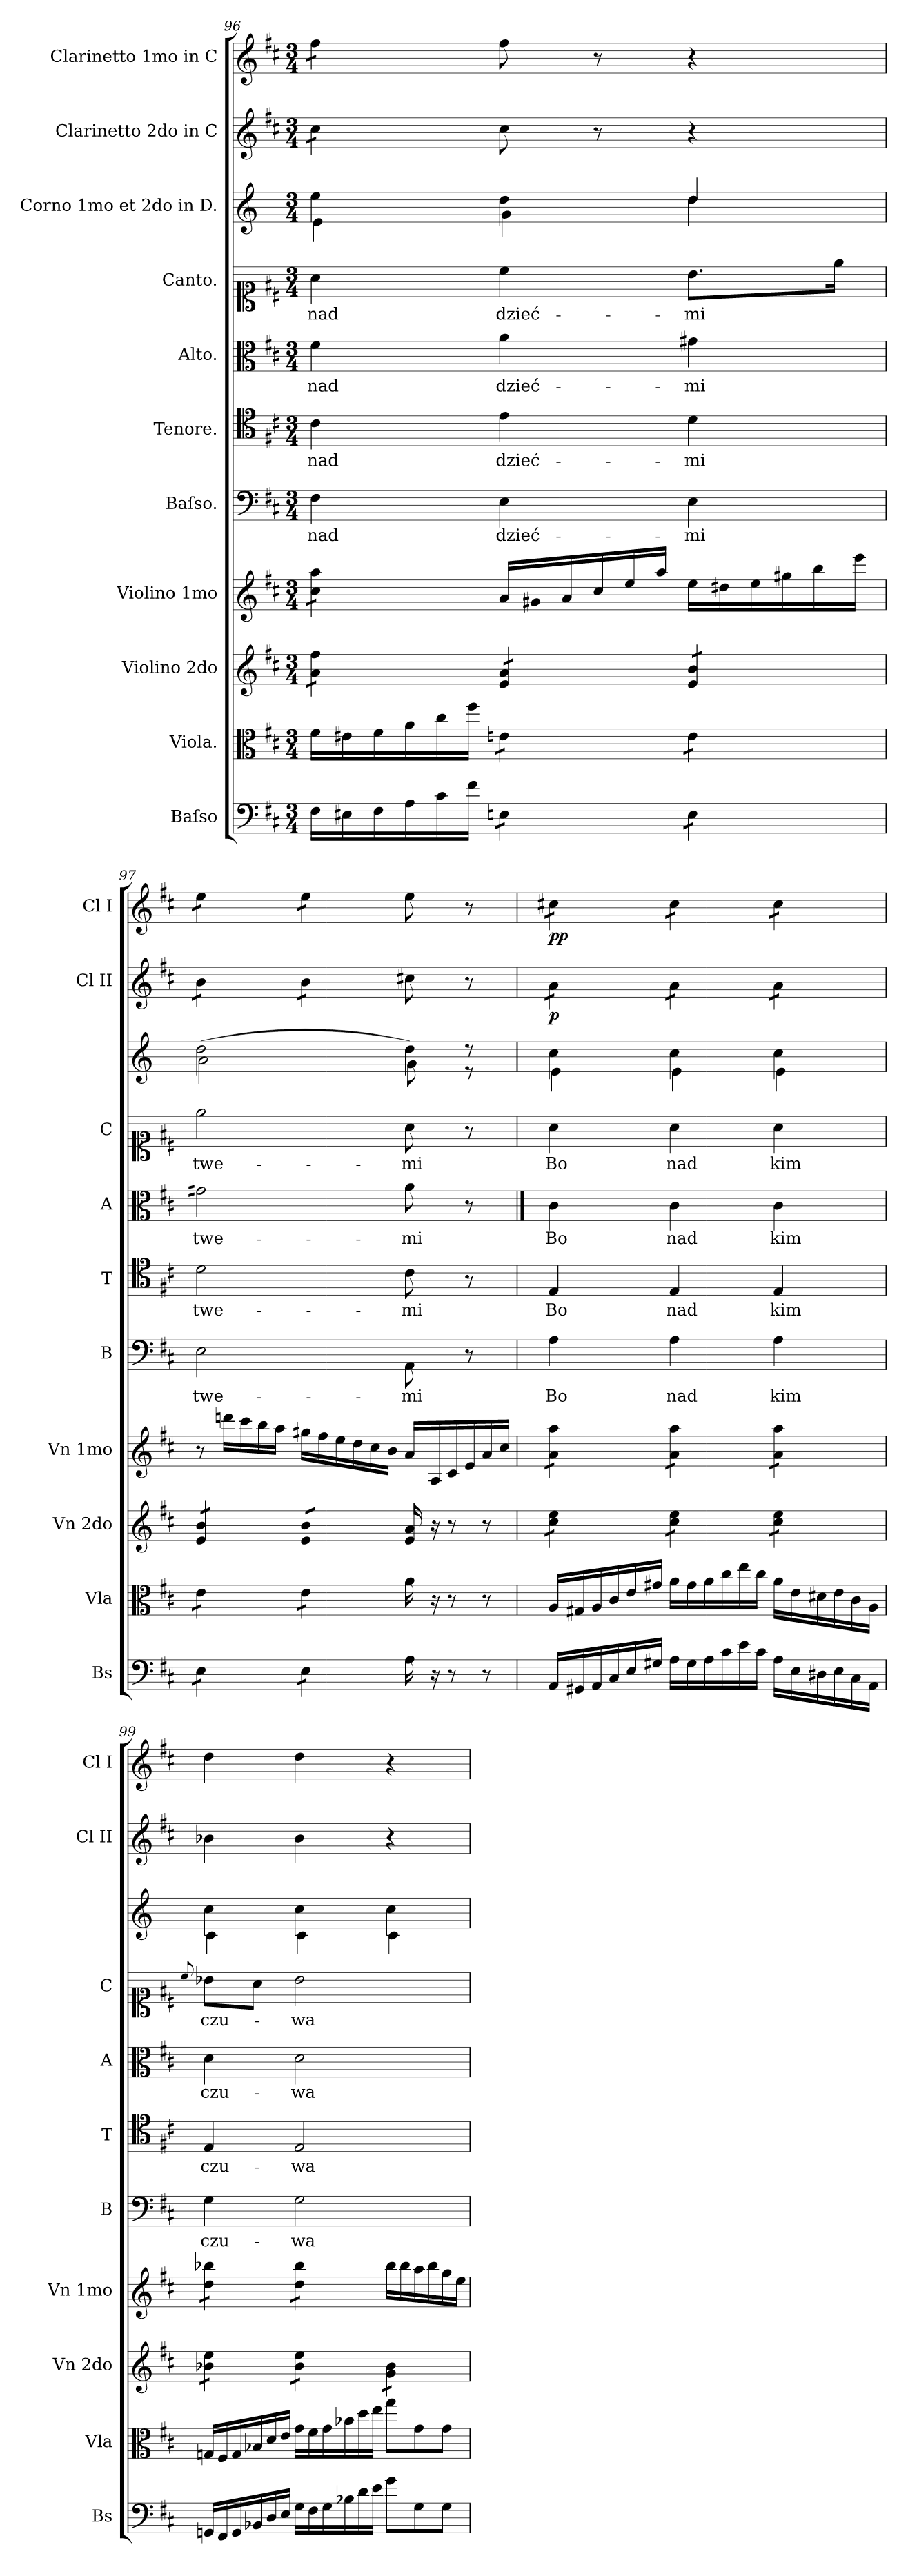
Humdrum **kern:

**kern	**kern	**kern	**kern	**kern	**text	**kern	**text	**kern	**text	**kern	**text	**kern	**kern	**dynam	**kern	**dynam
*part11	*part10	*part9	*part8	*part7	*part7	*part6	*part6	*part5	*part5	*part4	*part4	*part3	*part2	*part2	*part1	*part1
*staff11	*staff10	*staff9	*staff8	*staff7	*staff7	*staff6	*staff6	*staff5	*staff5	*staff4	*staff4	*staff3	*staff2	*staff2	*staff1	*staff1
*I"Baſso	*I"Viola.	*I"Violino 2do	*I"Violino 1mo	*I"Baſso.	*	*I"Tenore.	*	*I"Alto.	*	*I"Canto.	*	*I"Corno 1mo et 2do in D.	*I"Clarinetto 2do in C	*	*I"Clarinetto 1mo in C	*
*I'Bs	*I'Vla	*I'Vn 2do	*I'Vn 1mo	*I'B	*	*I'T	*	*I'A	*	*I'C	*	*	*I'Cl II	*	*I'Cl I	*
*clefF4	*clefC3	*clefG2	*clefG2	*clefF4	*	*clefC4	*	*clefC3	*	*clefC1	*	*clefG2	*clefG2	*	*clefG2	*
*	*	*	*	*	*	*	*	*	*	*	*	*ITrd-1c-2	*	*	*	*
*k[f#c#]	*k[f#c#]	*k[f#c#]	*k[f#c#]	*k[f#c#]	*	*k[f#c#]	*	*k[f#c#]	*	*k[f#c#]	*	*k[f#c#]	*k[f#c#]	*	*k[f#c#]	*
*D:	*D:	*D:	*D:	*D:	*	*D:	*	*D:	*	*D:	*	*	*D:	*	*D:	*
*M3/4	*M3/4	*M3/4	*M3/4	*M3/4	*	*M3/4	*	*M3/4	*	*M3/4	*	*M3/4	*M3/4	*	*M3/4	*
*Xtuplet	*Xtuplet	*	*	*	*	*	*	*	*	*	*	*	*	*	*	*
=96	=96	=96	=96	=96	=96	=96	=96	=96	=96	=96	=96	=96	=96	=96	=96	=96
*	*	*	*	*	*	*	*	*	*	*	*	*^	*	*	*	*
*	*	*tremolo	*	*	*	*	*	*	*	*	*	*	*	*	*	*	*
*	*	*	*tremolo	*	*	*	*	*	*	*	*	*	*	*	*	*	*
*	*	*	*	*	*	*	*	*	*	*	*	*	*	*tremolo	*	*	*
*	*	*	*	*	*	*	*	*	*	*	*	*	*	*	*	*tremolo	*
24F#\LL	24f#\LL	8a\ 8ff#\L	8cc#\ 8aa\L	4F#\	nad	4c#\	nad	4f#\	nad	4a\	nad	4ff#\	4f#\	8cc#\L	.	8ff#\L	.
24E#X\	24e#X\	.	.	.	.	.	.	.	.	.	.	.	.	.	.	.	.
24F#\	24f#\	.	.	.	.	.	.	.	.	.	.	.	.	.	.	.	.
24A\	24a\	8a\ 8ff#\J	8cc#\ 8aa\J	.	.	.	.	.	.	.	.	.	.	8cc#\J	.	8ff#\J	.
*	*	*	*	*	*	*	*	*	*	*	*	*	*	*	*	*Xtremolo	*
*	*	*	*	*	*	*	*	*	*	*	*	*	*	*Xtremolo	*	*	*
*	*	*	*Xtremolo	*	*	*	*	*	*	*	*	*	*	*	*	*	*
24c#\	24cc#\	.	.	.	.	.	.	.	.	.	.	.	.	.	.	.	.
24f#\JJ	24ff#\JJ	.	.	.	.	.	.	.	.	.	.	.	.	.	.	.	.
*	*	*	*Xtuplet	*	*	*	*	*	*	*	*	*	*	*	*	*	*
*tremolo	*	*	*	*	*	*	*	*	*	*	*	*	*	*	*	*	*
*	*tremolo	*	*	*	*	*	*	*	*	*	*	*	*	*	*	*	*
8En\L	8en\L	8e/ 8a/L	24a/LL	4E\	dzieć-	4e\	dzieć-	4a\	dzieć-	4cc#\	dzieć-	4ee\	4a\	8cc#\	.	8ff#\	.
.	.	.	24g#X/	.	.	.	.	.	.	.	.	.	.	.	.	.	.
.	.	.	24a/	.	.	.	.	.	.	.	.	.	.	.	.	.	.
8En\J	8en\J	8e/ 8a/J	24cc#\	.	.	.	.	.	.	.	.	.	.	8r	.	8r	.
.	.	.	24ee\	.	.	.	.	.	.	.	.	.	.	.	.	.	.
.	.	.	24aa\JJ	.	.	.	.	.	.	.	.	.	.	.	.	.	.
8E\L	8e\L	8e/ 8b/L	24ee\LL	4E\	-mi	4d\	-mi	4g#X\	-mi	8.b\L	-mi	4ee/	4ee\	4r	.	4r	.
.	.	.	24dd#X\	.	.	.	.	.	.	.	.	.	.	.	.	.	.
.	.	.	24ee\	.	.	.	.	.	.	.	.	.	.	.	.	.	.
8E\J	8e\J	8e/ 8b/J	24gg#X\	.	.	.	.	.	.	.	.	.	.	.	.	.	.
.	.	.	24bb\	.	.	.	.	.	.	.	.	.	.	.	.	.	.
.	.	.	.	.	.	.	.	.	.	16ee\Jk	.	.	.	.	.	.	.
.	.	.	24eee\JJ	.	.	.	.	.	.	.	.	.	.	.	.	.	.
=97	=97	=97	=97	=97	=97	=97	=97	=97	=97	=97	=97	=97	=97	=97	=97	=97	=97
*	*	*	*	*	*	*	*	*	*	*	*	*	*	*tremolo	*	*	*
*	*	*	*	*	*	*	*	*	*	*	*	*	*	*	*	*tremolo	*
8E\L	8e\L	8e/ 8b/L	12r	2E\	twe-	2d\	twe-	2g#X\	twe-	2ee\	twe-	(>2ee\	2b\	8b\L	.	8ee\L	.
.	.	.	24dddn\LL	.	.	.	.	.	.	.	.	.	.	.	.	.	.
8E\J	8e\J	8e/ 8b/J	24ccc#\	.	.	.	.	.	.	.	.	.	.	8b\J	.	8ee\J	.
.	.	.	24bb\	.	.	.	.	.	.	.	.	.	.	.	.	.	.
.	.	.	24aa\JJ	.	.	.	.	.	.	.	.	.	.	.	.	.	.
8E\L	8e\L	8e/ 8b/L	24gg#X\LL	.	.	.	.	.	.	.	.	.	.	8b\L	.	8ee\L	.
.	.	.	24ff#\	.	.	.	.	.	.	.	.	.	.	.	.	.	.
.	.	.	24ee\	.	.	.	.	.	.	.	.	.	.	.	.	.	.
8E\J	8e\J	8e/ 8b/J	24dd\	.	.	.	.	.	.	.	.	.	.	8b\J	.	8ee\J	.
*	*	*	*	*	*	*	*	*	*	*	*	*	*	*	*	*Xtremolo	*
*	*	*	*	*	*	*	*	*	*	*	*	*	*	*Xtremolo	*	*	*
*	*	*Xtremolo	*	*	*	*	*	*	*	*	*	*	*	*	*	*	*
*	*Xtremolo	*	*	*	*	*	*	*	*	*	*	*	*	*	*	*	*
*Xtremolo	*	*	*	*	*	*	*	*	*	*	*	*	*	*	*	*	*
.	.	.	24cc#\	.	.	.	.	.	.	.	.	.	.	.	.	.	.
.	.	.	24b\JJ	.	.	.	.	.	.	.	.	.	.	.	.	.	.
*	*	*Xtuplet	*	*	*	*	*	*	*	*	*	*	*	*	*	*	*
!	!	!	!	!	!	!	!	!	!	!	!	!LO:N:vis=4	!	!	!	!	!
24A\	24a\	24e/ 24a/	24a/LL	8AA\	-mi	8c#\	-mi	8a\	-mi	8a\	-mi	8ee\)	8a\	8cc#X\	.	8ee\	.
24r	24r	24r	24A/	.	.	.	.	.	.	.	.	.	.	.	.	.	.
12r	12r	12r	24c#/	.	.	.	.	.	.	.	.	.	.	.	.	.	.
.	.	.	24e/	8r	.	8r	.	8r	.	8r	.	8r	8r	8r	.	8r	.
12r	12r	12r	24a/	.	.	.	.	.	.	.	.	.	.	.	.	.	.
.	.	.	24cc#/JJ	.	.	.	.	.	.	.	.	.	.	.	.	.	.
=98	=98	=98	=98	=98	=98	=98	=98	==98	=98	=98	=98	=98	=98	=98	=98	=98	=98
*	*	*tremolo	*	*	*	*	*	*	*	*	*	*	*	*	*	*	*
*	*	*	*tremolo	*	*	*	*	*	*	*	*	*	*	*	*	*	*
*	*	*	*	*	*	*	*	*	*	*	*	*	*	*tremolo	*	*	*
*	*	*	*	*	*	*	*	*	*	*	*	*	*	*	*	*tremolo	*
24AA/LL	24A/LL	8cc#\ 8ee\L	8a\ 8aa\L	4A\	Bo	4E/	Bo	4c#\	Bo	4a\	Bo	4dd\	4f#\	8a\L	p	8cc#X\L	pp
24GG#X/	24G#X/	.	.	.	.	.	.	.	.	.	.	.	.	.	.	.	.
24AA/	24A/	.	.	.	.	.	.	.	.	.	.	.	.	.	.	.	.
24C#/	24c#/	8cc#\ 8ee\J	8a\ 8aa\J	.	.	.	.	.	.	.	.	.	.	8a\J	.	8cc#X\J	.
24E/	24e/	.	.	.	.	.	.	.	.	.	.	.	.	.	.	.	.
24G#X/JJ	24g#X/JJ	.	.	.	.	.	.	.	.	.	.	.	.	.	.	.	.
24A\LL	24a\LL	8cc#\ 8ee\L	8a\ 8aa\L	4A\	nad	4E/	nad	4c#\	nad	4a\	nad	4dd\	4f#\	8a\L	.	8cc#\L	.
24G#\	24g#\	.	.	.	.	.	.	.	.	.	.	.	.	.	.	.	.
24A\	24a\	.	.	.	.	.	.	.	.	.	.	.	.	.	.	.	.
24c#\	24cc#\	8cc#\ 8ee\J	8a\ 8aa\J	.	.	.	.	.	.	.	.	.	.	8a\J	.	8cc#\J	.
24e\	24ee\	.	.	.	.	.	.	.	.	.	.	.	.	.	.	.	.
24c#\JJ	24cc#\JJ	.	.	.	.	.	.	.	.	.	.	.	.	.	.	.	.
24A\LL	24a\LL	8cc#\ 8ee\L	8a\ 8aa\L	4A\	kim	4E/	kim	4c#\	kim	4a\	kim	4dd\	4f#\	8a\L	.	8cc#\L	.
24E\	24e\	.	.	.	.	.	.	.	.	.	.	.	.	.	.	.	.
24D#X\	24d#X\	.	.	.	.	.	.	.	.	.	.	.	.	.	.	.	.
24E\	24e\	8cc#\ 8ee\J	8a\ 8aa\J	.	.	.	.	.	.	.	.	.	.	8a\J	.	8cc#\J	.
*	*	*	*	*	*	*	*	*	*	*	*	*	*	*	*	*Xtremolo	*
*	*	*	*	*	*	*	*	*	*	*	*	*	*	*Xtremolo	*	*	*
24C#\	24c#\	.	.	.	.	.	.	.	.	.	.	.	.	.	.	.	.
24AA\JJ	24A\JJ	.	.	.	.	.	.	.	.	.	.	.	.	.	.	.	.
=99	=99	=99	=99	=99	=99	=99	=99	=99	=99	=99	=99	=99	=99	=99	=99	=99	=99
.	.	.	.	.	.	.	.	.	.	8qqcc#/	.	.	.	.	.	.	.
24GGn/LL	24Gn/LL	8b-X\ 8ee\L	8dd\ 8bb-X\L	4G\	czu-	4E/	czu-	4d\	czu-	8b-X\L	czu-	4dd\	4d\	4b-X\	.	4dd\	.
24FF#/	24F#/	.	.	.	.	.	.	.	.	.	.	.	.	.	.	.	.
24GG/	24G/	.	.	.	.	.	.	.	.	.	.	.	.	.	.	.	.
24BB-X/	24B-X/	8b-X\ 8ee\J	8dd\ 8bb-X\J	.	.	.	.	.	.	8a\J	.	.	.	.	.	.	.
24D/	24d/	.	.	.	.	.	.	.	.	.	.	.	.	.	.	.	.
24E/JJ	24e/JJ	.	.	.	.	.	.	.	.	.	.	.	.	.	.	.	.
24G\LL	24g\LL	8b-\ 8ee\L	8dd\ 8bb-\L	2G\	-wa	2E/	-wa	2d\	-wa	2b-\	-wa	4dd\	4d\	4b-\	.	4dd\	.
24F#\	24f#\	.	.	.	.	.	.	.	.	.	.	.	.	.	.	.	.
24G\	24g\	.	.	.	.	.	.	.	.	.	.	.	.	.	.	.	.
24B-X\	24b-X\	8b-\ 8ee\J	8dd\ 8bb-\J	.	.	.	.	.	.	.	.	.	.	.	.	.	.
*	*	*	*Xtremolo	*	*	*	*	*	*	*	*	*	*	*	*	*	*
24d\	24dd\	.	.	.	.	.	.	.	.	.	.	.	.	.	.	.	.
24e\JJ	24ee\JJ	.	.	.	.	.	.	.	.	.	.	.	.	.	.	.	.
12g\L	12gg\L	8g\ 8b-\L	24bb-\LL	.	.	.	.	.	.	.	.	4dd\	4d\	4r	.	4r	.
.	.	.	24bb-\	.	.	.	.	.	.	.	.	.	.	.	.	.	.
12G\	12g\	.	24aa\	.	.	.	.	.	.	.	.	.	.	.	.	.	.
.	.	8g\ 8b-\J	24bb-\	.	.	.	.	.	.	.	.	.	.	.	.	.	.
*	*	*Xtremolo	*	*	*	*	*	*	*	*	*	*	*	*	*	*	*
12G\J	12g\J	.	24gg\	.	.	.	.	.	.	.	.	.	.	.	.	.	.
.	.	.	24ee\JJ	.	.	.	.	.	.	.	.	.	.	.	.	.	.
*	*	*	*	*	*	*	*	*	*	*	*	*v	*v	*	*	*	*
=	=	=	=	=	=	=	=	=	=	=	=	=	=	=	=	=
*-	*-	*-	*-	*-	*-	*-	*-	*-	*-	*-	*-	*-	*-	*-	*-	*-
